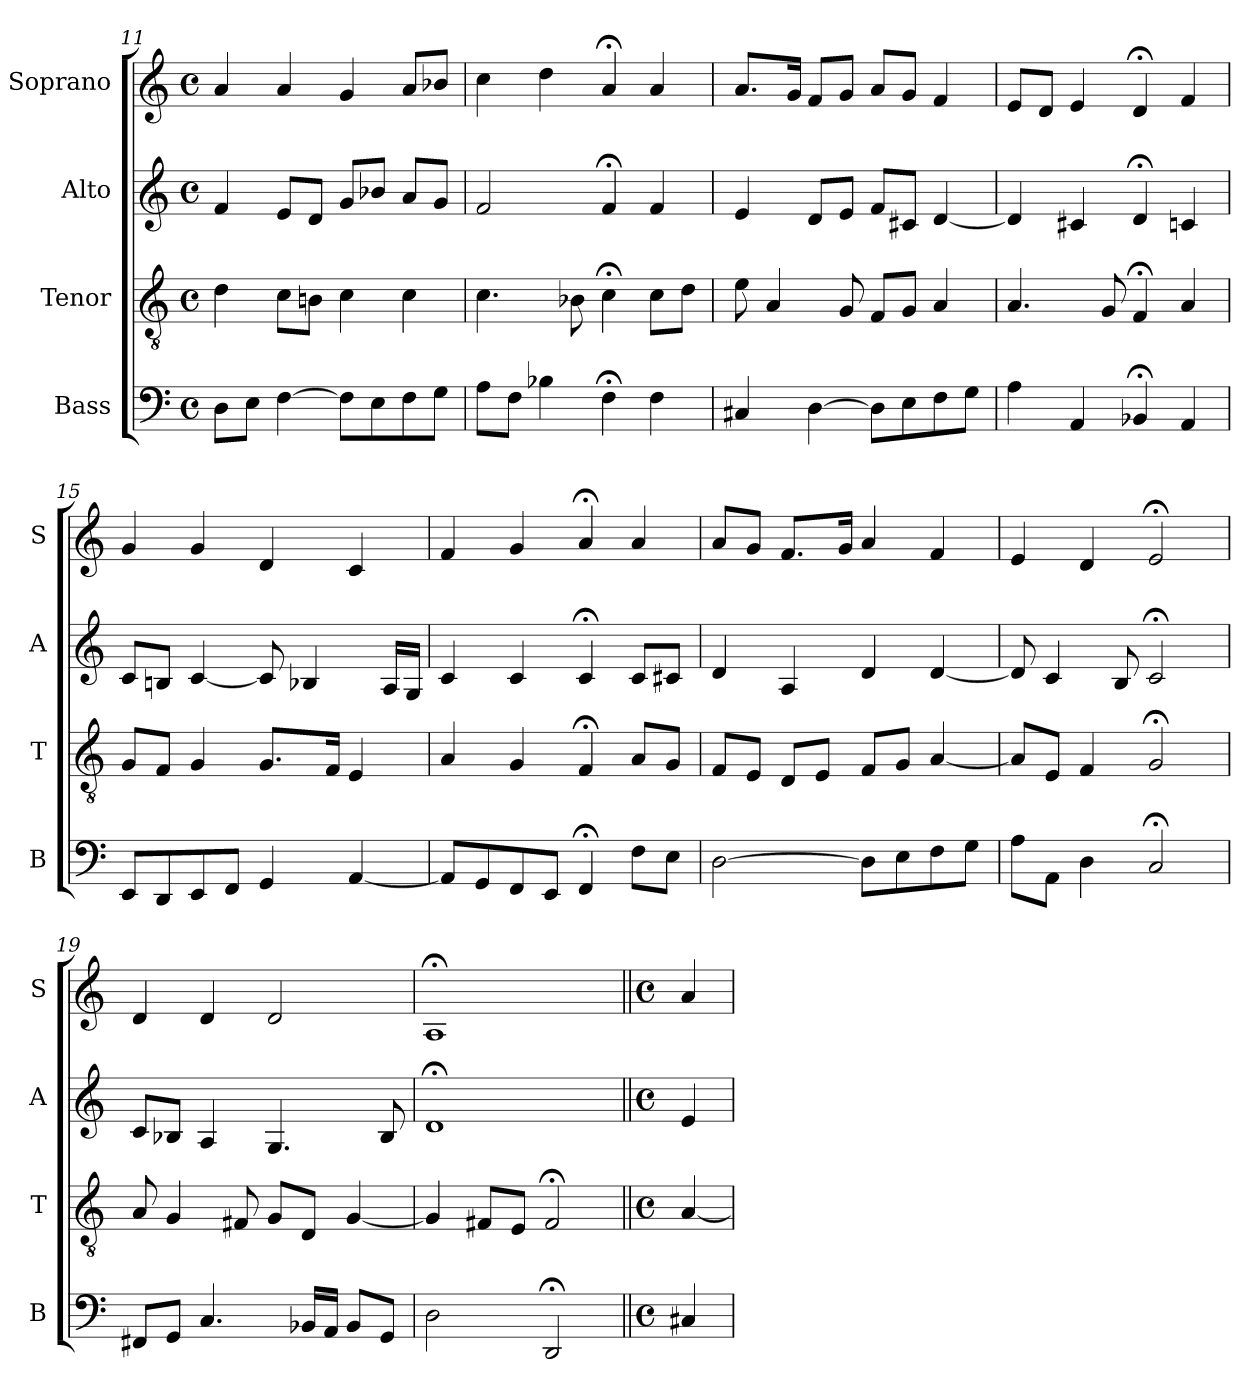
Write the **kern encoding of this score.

**kern	**kern	**kern	**kern
*part4	*part3	*part2	*part1
*staff4	*staff3	*staff2	*staff1
*I"Bass	*I"Tenor	*I"Alto	*I"Soprano
*I'B	*I'T	*I'A	*I'S
*clefF4	*clefGv2	*clefG2	*clefG2
*k[]	*k[]	*k[]	*k[]
*D:dor	*D:dor	*D:dor	*D:dor
*M4/4	*M4/4	*M4/4	*M4/4
*met(c)	*met(c)	*met(c)	*met(c)
=11	=11	=11	=11
8DL	4d	4f	4a
8EJ	.	.	.
[4F	8cL	8eL	4a
.	8BnJ	8dJ	.
8FL]	4c	8gL	4g
8E	.	8b-XJ	.
8F	4c	8aL	8aL
8GJ	.	8gJ	8b-XJ
=12	=12	=12	=12
8AL	4.c	2f	4cc
8FJ	.	.	.
4B-X	.	.	4dd
.	8B-X	.	.
4F;<	4c;<	4f;<	4a;<
4F	8cL	4f	4a
.	8dJ	.	.
=13	=13	=13	=13
4C#X	8e	4e	8.aL
.	4A	.	.
.	.	.	16gJk
[4D	.	8dL	8fL
.	8G	8eJ	8gJ
8DL]	8FL	8fL	8aL
8Ei	8GiJ	8c#XiJ	8giJ
8F	4A	[4d	4f
8GJ	.	.	.
=14	=14	=14	=14
4A	4.A	4d]	8eL
.	.	.	8dJ
4AA	.	4c#X	4e
.	8G	.	.
4BB-X;<	4F;<	4d;<	4d;<
4AA	4A	4cn	4f
=15	=15	=15	=15
8EEL	8GL	8cL	4g
8DD	8FJ	8BnJ	.
8EE	4G	[4c	4g
8FFJ	.	.	.
4GG	8.GL	8c]	4d
.	.	4B-X	.
.	16FJk	.	.
[4AA	4E	.	4c
.	.	16ALL	.
.	.	16GJJ	.
=16	=16	=16	=16
8AAL]	4A	4c	4f
8GG	.	.	.
8FF	4G	4c	4g
8EEJ	.	.	.
4FF;<	4F;<	4c;<	4a;<
8FL	8AL	8cL	4a
8EJ	8GJ	8c#XJ	.
=17	=17	=17	=17
[2D	8FL	4d	8aL
.	8EJ	.	8gJ
.	8DL	4A	8.fL
.	8EJ	.	.
.	.	.	16gJk
8DL]	8FL	4d	4a
8E	8GJ	.	.
8F	[4A	[4d	4f
8GJ	.	.	.
=18	=18	=18	=18
8AL	8AL]	8d]	4e
8AAJ	8EJ	4c	.
4D	4F	.	4d
.	.	8B	.
2C;<	2G;<	2c;<	2e;<
=19	=19	=19	=19
8FF#XL	8A	8cL	4d
8GGJ	4G	8B-XJ	.
4.C	.	4A	4d
.	8F#X	.	.
.	8GL	4.G	2d
16BB-XLL	8DJ	.	.
16AAJJ	.	.	.
8BB-L	[4G	.	.
8GGJ	.	8B-	.
=20	=20	=20	=20
2D	4G]	1d;<	1A;<
.	8F#XL	.	.
.	8EJ	.	.
2DD;<	2F#;<	.	.
=21||	=21||	=21||	=21||
*M4/4	*M4/4	*M4/4	*M4/4
*met(c)	*met(c)	*met(c)	*met(c)
4C#X	[4A	4e	4a
=	=	=	=
*-	*-	*-	*-
